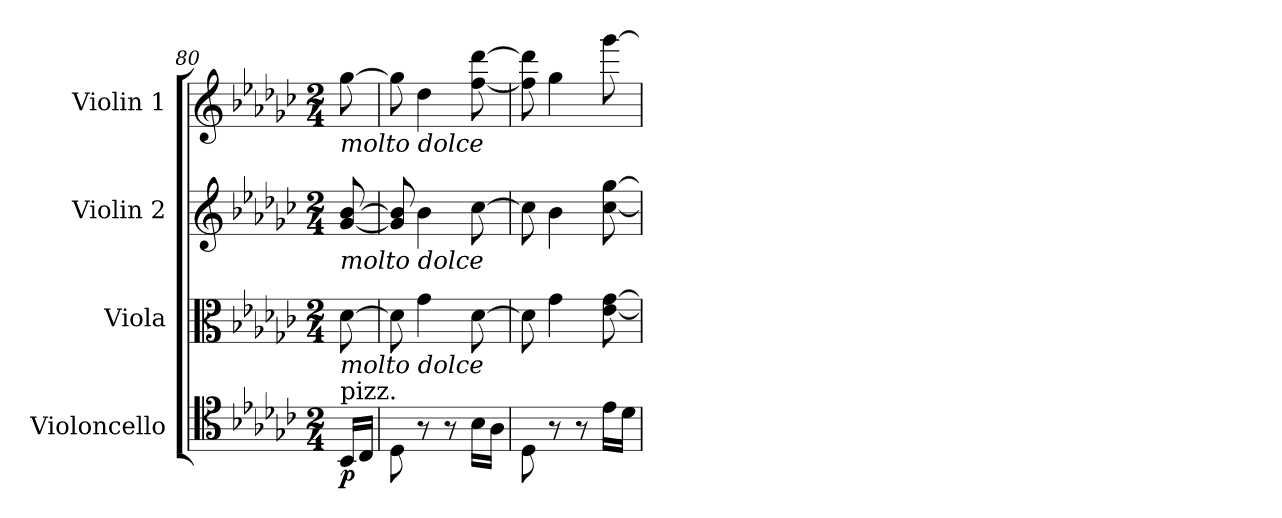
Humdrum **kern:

**kern	**dynam	**kern	**kern	**kern
*part4	*part4	*part3	*part2	*part1
*staff4	*staff4	*staff3	*staff2	*staff1
*I"Violoncello	*	*I"Viola	*I"Violin 2	*I"Violin 1
*I'Vc	*	*I'Vla	*I'Vln	*I'Vln
*clefC4	*	*clefC3	*clefG2	*clefG2
*k[b-e-a-d-g-c-]	*	*k[b-e-a-d-g-c-]	*k[b-e-a-d-g-c-]	*k[b-e-a-d-g-c-]
*M2/4	*	*M2/4	*M2/4	*M2/4
=80X12	=80X12	=80X12	=80X12	=80X12
!	!	!	!	!LO:TX:b:i:t=molto dolce
!	!	!	!LO:TX:b:i:t=molto dolce	!
!	!	!LO:TX:b:i:t=molto dolce	!	!
!LO:TX:a:t=pizz.	!	!	!	!
!	!LO:DY:b	!	!	!
16BB-/LL	p	[8d-\	[8g-/ [8b-/	[8gg-\
16C-/JJ	.	.	.	.
!!LO:LB:g=z
=81	=81	=81	=81	=81
8D-\	.	8d-\]	8g-/] 8b-/]	8gg-\]
8r	.	4g-\	4b-\	4dd-\
8r	.	.	.	.
16B-\LL	.	[8d-\	[8cc-\	[8ff\ [8ddd-\
16A-\JJ	.	.	.	.
=82	=82	=82	=82	=82
8D-\	.	8d-\]	8cc-\]	8ff\] 8ddd-\]
8r	.	4g-\	4b-\	4gg-\
8r	.	.	.	.
16e-\LL	.	[8e-\ [8g-\	[8cc-\ [8gg-\	[8ggg-\
16d-\JJ	.	.	.	.
=	=	=	=	=
*-	*-	*-	*-	*-
